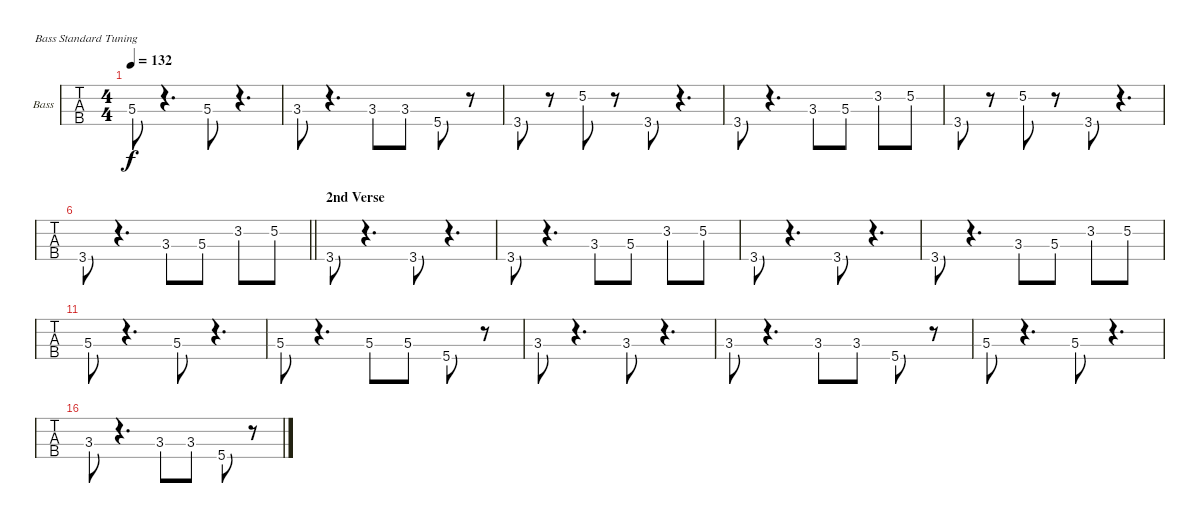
\bracketExtendMode nobrackets
\firstSystemTrackNameOrientation horizontal
\otherSystemsTrackNameOrientation horizontal
\defaultBarNumberDisplay FirstOfSystem
\track ("Bass" "Bass") {instrument electricbassfinger}
\staff {tabs}
\tuning (G2 D2 A1 E1)
\ts (4 4)
\tempo 132
\clef f4
\ks g
5.3.8{dy f} r.4{d} 5.3.8 r.4{d} |
3.3.8 r.4{d} 3.3.8 3.3.8 5.4.8 r.8 |
3.4.8 r.8 5.2.8 r.8 3.4.8 r.4{d} |
3.4.8 r.4{d} 3.3.8 5.3.8 3.2.8 5.2.8 |
3.4.8 r.8 5.2.8 r.8 3.4.8 r.4{d} |
\barLineRight lightlight
3.4.8 r.4{d} 3.3.8 5.3.8 3.2.8 5.2.8 |
\section ("" "2nd Verse")
3.4.8 r.4{d} 3.4.8 r.4{d} |
3.4.8 r.4{d} 3.3.8 5.3.8 3.2.8 5.2.8 |
3.4.8 r.4{d} 3.4.8 r.4{d} |
3.4.8 r.4{d} 3.3.8 5.3.8 3.2.8 5.2.8 |
5.3.8 r.4{d} 5.3.8 r.4{d} |
5.3.8 r.4{d} 5.3.8 5.3.8 5.4.8 r.8 |
3.3.8 r.4{d} 3.3.8 r.4{d} |
3.3.8 r.4{d} 3.3.8 3.3.8 5.4.8 r.8 |
5.3.8 r.4{d} 5.3.8 r.4{d} |
3.3.8 r.4{d} 3.3.8 3.3.8 5.4.8 r.8
